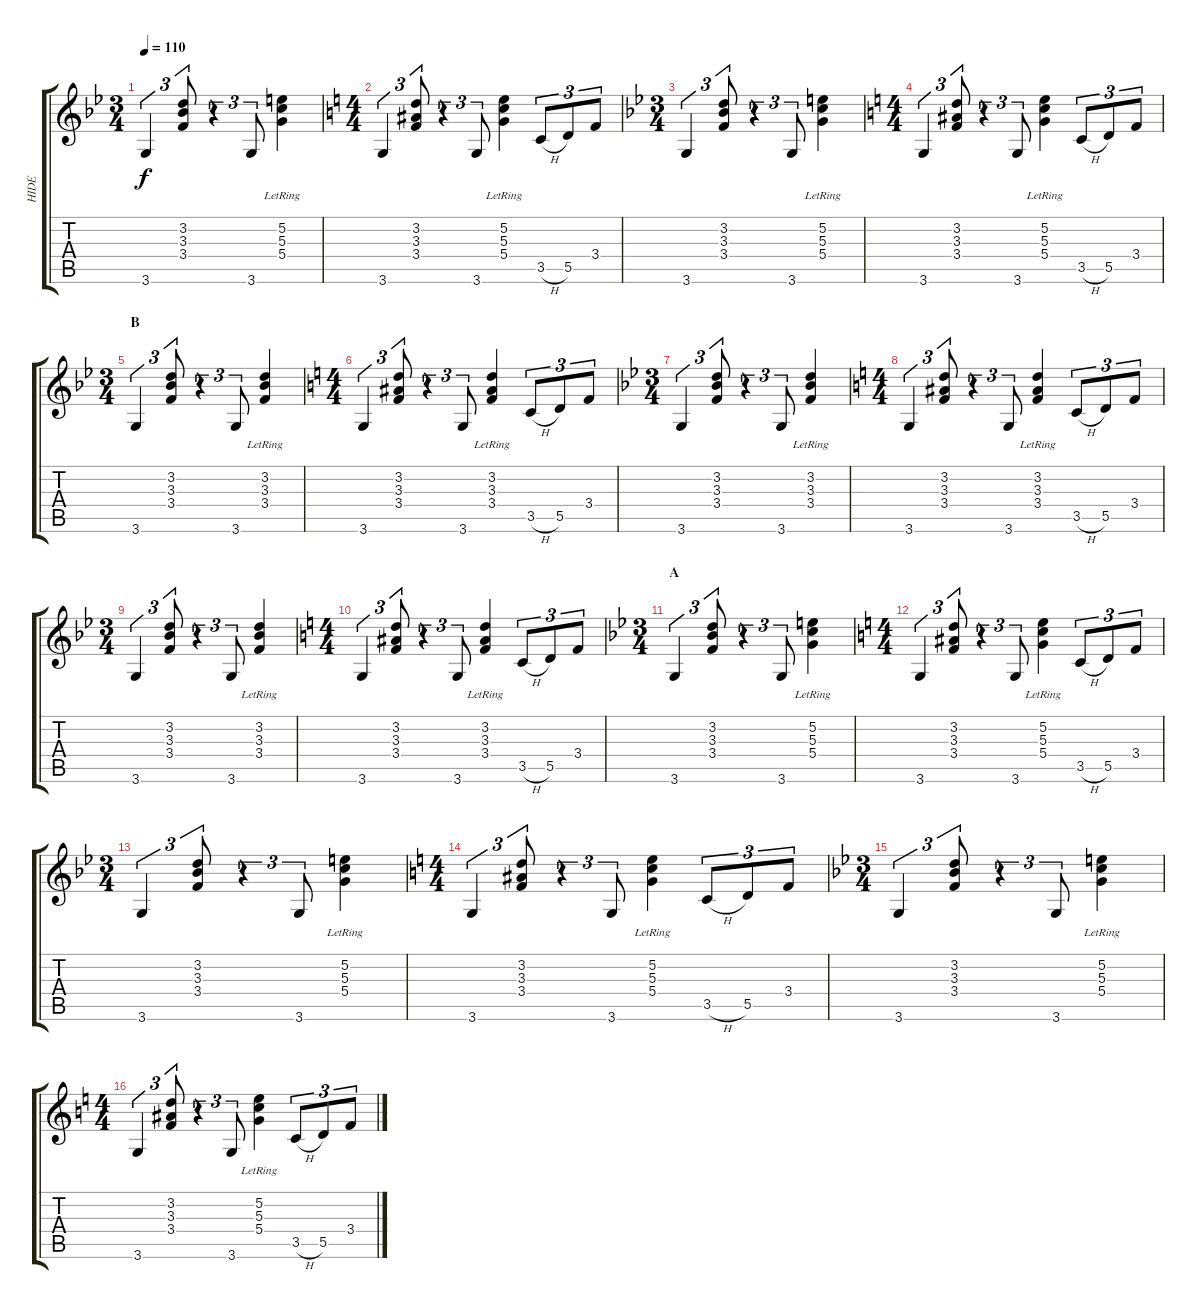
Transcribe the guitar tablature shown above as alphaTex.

\track ("HIDE" "HIDE") {instrument acousticguitarsteel}
\staff {score tabs}
\tuning (E4 B3 G3 D3 A2 E2) {hide}
\ts (3 4)
\tempo 110
\clef g2
\ks gminor
3.6.4{tu (3 2) dy f} (3.2 3.3 3.4).8{tu (3 2)} r.4{tu (3 2)} 3.6.8{tu (3 2)} (5.2{lr} 5.3{lr} 5.4{lr}).4 |
\ts (4 4)
\ks c
3.6.4{tu (3 2)} (3.2 3.3 3.4).8{tu (3 2)} r.4{tu (3 2)} 3.6.8{tu (3 2)} (5.2{lr} 5.3{lr} 5.4{lr}).4 3.5{h}.8{tu (3 2)} 5.5.8{tu (3 2)} 3.4.8{tu (3 2)} |
\ts (3 4)
\ks gminor
3.6.4{tu (3 2)} (3.2 3.3 3.4).8{tu (3 2)} r.4{tu (3 2)} 3.6.8{tu (3 2)} (5.2{lr} 5.3{lr} 5.4{lr}).4 |
\ts (4 4)
\ks c
3.6.4{tu (3 2)} (3.2 3.3 3.4).8{tu (3 2)} r.4{tu (3 2)} 3.6.8{tu (3 2)} (5.2{lr} 5.3{lr} 5.4{lr}).4 3.5{h}.8{tu (3 2)} 5.5.8{tu (3 2)} 3.4.8{tu (3 2)} |
\ts (3 4)
\section ("" "B")
\ks gminor
3.6.4{tu (3 2)} (3.2 3.3 3.4).8{tu (3 2)} r.4{tu (3 2)} 3.6.8{tu (3 2)} (3.2{lr} 3.3{lr} 3.4{lr}).4 |
\ts (4 4)
\ks c
3.6.4{tu (3 2)} (3.2 3.3 3.4).8{tu (3 2)} r.4{tu (3 2)} 3.6.8{tu (3 2)} (3.2{lr} 3.3{lr} 3.4{lr}).4 3.5{h}.8{tu (3 2)} 5.5.8{tu (3 2)} 3.4.8{tu (3 2)} |
\ts (3 4)
\ks gminor
3.6.4{tu (3 2)} (3.2 3.3 3.4).8{tu (3 2)} r.4{tu (3 2)} 3.6.8{tu (3 2)} (3.2{lr} 3.3{lr} 3.4{lr}).4 |
\ts (4 4)
\ks c
3.6.4{tu (3 2)} (3.2 3.3 3.4).8{tu (3 2)} r.4{tu (3 2)} 3.6.8{tu (3 2)} (3.2{lr} 3.3{lr} 3.4{lr}).4 3.5{h}.8{tu (3 2)} 5.5.8{tu (3 2)} 3.4.8{tu (3 2)} |
\ts (3 4)
\ks gminor
3.6.4{tu (3 2)} (3.2 3.3 3.4).8{tu (3 2)} r.4{tu (3 2)} 3.6.8{tu (3 2)} (3.2{lr} 3.3{lr} 3.4{lr}).4 |
\ts (4 4)
\ks c
3.6.4{tu (3 2)} (3.2 3.3 3.4).8{tu (3 2)} r.4{tu (3 2)} 3.6.8{tu (3 2)} (3.2{lr} 3.3{lr} 3.4{lr}).4 3.5{h}.8{tu (3 2)} 5.5.8{tu (3 2)} 3.4.8{tu (3 2)} |
\ts (3 4)
\section ("" "A")
\ks gminor
3.6.4{tu (3 2)} (3.2 3.3 3.4).8{tu (3 2)} r.4{tu (3 2)} 3.6.8{tu (3 2)} (5.2{lr} 5.3{lr} 5.4{lr}).4 |
\ts (4 4)
\ks c
3.6.4{tu (3 2)} (3.2 3.3 3.4).8{tu (3 2)} r.4{tu (3 2)} 3.6.8{tu (3 2)} (5.2{lr} 5.3{lr} 5.4{lr}).4 3.5{h}.8{tu (3 2)} 5.5.8{tu (3 2)} 3.4.8{tu (3 2)} |
\ts (3 4)
\ks gminor
3.6.4{tu (3 2)} (3.2 3.3 3.4).8{tu (3 2)} r.4{tu (3 2)} 3.6.8{tu (3 2)} (5.2{lr} 5.3{lr} 5.4{lr}).4 |
\ts (4 4)
\ks c
3.6.4{tu (3 2)} (3.2 3.3 3.4).8{tu (3 2)} r.4{tu (3 2)} 3.6.8{tu (3 2)} (5.2{lr} 5.3{lr} 5.4{lr}).4 3.5{h}.8{tu (3 2)} 5.5.8{tu (3 2)} 3.4.8{tu (3 2)} |
\ts (3 4)
\ks gminor
3.6.4{tu (3 2)} (3.2 3.3 3.4).8{tu (3 2)} r.4{tu (3 2)} 3.6.8{tu (3 2)} (5.2{lr} 5.3{lr} 5.4{lr}).4 |
\ts (4 4)
\ks c
3.6.4{tu (3 2)} (3.2 3.3 3.4).8{tu (3 2)} r.4{tu (3 2)} 3.6.8{tu (3 2)} (5.2{lr} 5.3{lr} 5.4{lr}).4 3.5{h}.8{tu (3 2)} 5.5.8{tu (3 2)} 3.4.8{tu (3 2)}
